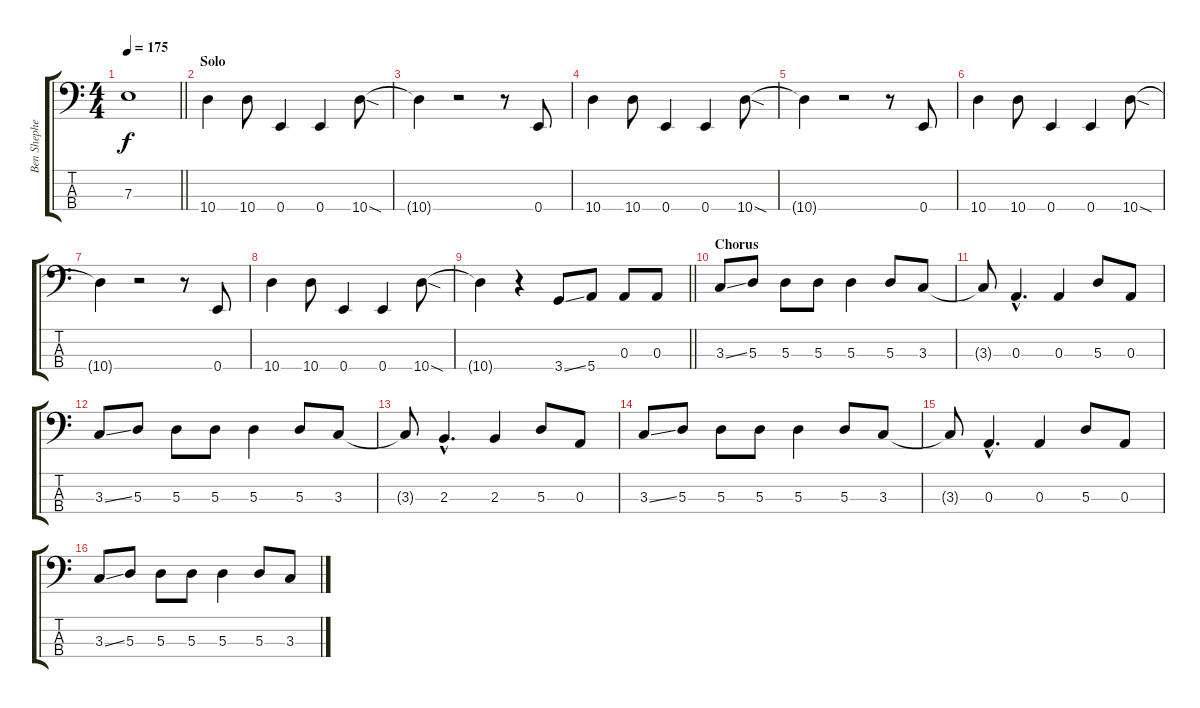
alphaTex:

\track ("Ben Shepherd-Bass" "Ben Shephe") {instrument electricbassfinger}
\staff {score tabs}
\tuning (G2 D2 A1 E1) {hide}
\ts (4 4)
\tempo 175
\clef f4
\barLineRight lightlight
\ks c
7.3{t}.1{dy f} |
\section ("" "Solo")
10.4.4 10.4.8 0.4.4 0.4.4 10.4{sod}.8 |
10.4{t}.4 r.2 r.8 0.4.8 |
10.4.4 10.4.8 0.4.4 0.4.4 10.4{sod}.8 |
10.4{t}.4 r.2 r.8 0.4.8 |
10.4.4 10.4.8 0.4.4 0.4.4 10.4{sod}.8 |
10.4{t}.4 r.2 r.8 0.4.8 |
10.4.4 10.4.8 0.4.4 0.4.4 10.4{sod}.8 |
\barLineRight lightlight
10.4{t}.4 r.4 3.4{ss}.8 5.4.8 0.3.8 0.3.8 |
\section ("" "Chorus")
3.3{ss}.8 5.3.8 5.3.8 5.3.8 5.3.4 5.3.8 3.3.8 |
3.3{t}.8 0.3{hac}.4{d} 0.3.4 5.3.8 0.3.8 |
3.3{ss}.8 5.3.8 5.3.8 5.3.8 5.3.4 5.3.8 3.3.8 |
3.3{t}.8 2.3{hac}.4{d} 2.3.4 5.3.8 0.3.8 |
3.3{ss}.8 5.3.8 5.3.8 5.3.8 5.3.4 5.3.8 3.3.8 |
3.3{t}.8 0.3{hac}.4{d} 0.3.4 5.3.8 0.3.8 |
3.3{ss}.8 5.3.8 5.3.8 5.3.8 5.3.4 5.3.8 3.3.8
